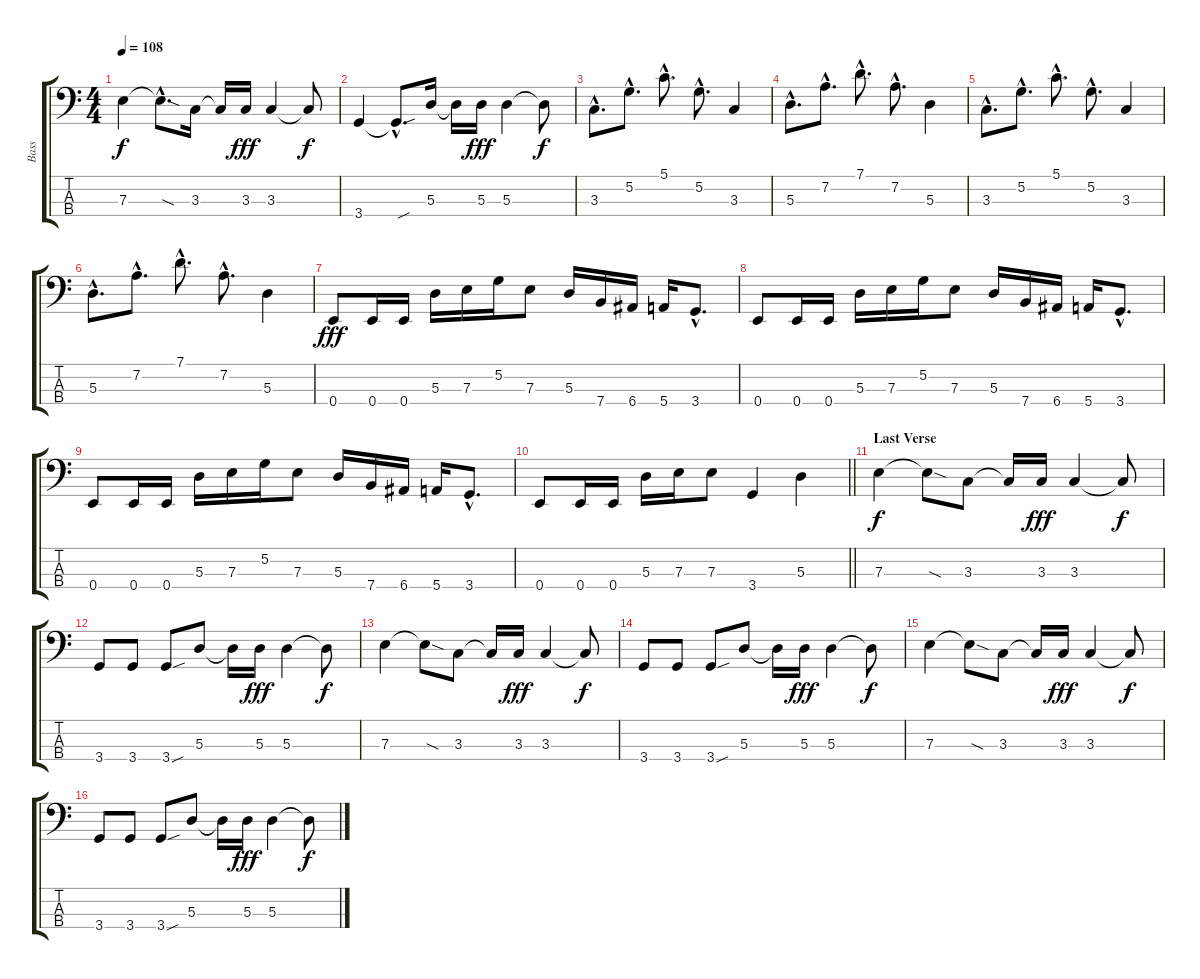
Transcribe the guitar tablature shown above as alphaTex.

\track ("Bass" "Bass") {instrument electricbassfinger}
\staff {score tabs}
\tuning (G2 D2 A1 E1) {hide}
\ts (4 4)
\tempo 108
\clef f4
\ks c
7.3.4{dy f} 7.3{sod hac t}.8{d} 3.3.16 3.3{t}.16 3.3.16{dy fff} 3.3.4 3.3{t}.8{dy f} |
3.4.4 3.4{sou hac t}.8{d} 5.3.16 5.3{t}.16 5.3.16{dy fff} 5.3.4 5.3{t}.8{dy f} |
3.3{hac}.8{d} 5.2{hac}.8{d} 5.1{hac}.8{d} 5.2{hac}.8{d} 3.3.4 |
5.3{hac}.8{d} 7.2{hac}.8{d} 7.1{hac}.8{d} 7.2{hac}.8{d} 5.3.4 |
3.3{hac}.8{d} 5.2{hac}.8{d} 5.1{hac}.8{d} 5.2{hac}.8{d} 3.3.4 |
5.3{hac}.8{d} 7.2{hac}.8{d} 7.1{hac}.8{d} 7.2{hac}.8{d} 5.3.4 |
0.4.8{dy fff} 0.4.16 0.4.16 5.3.16 7.3.16 5.2.16 7.3.8 5.3.16 7.4.16 6.4.16 5.4.16 3.4{hac}.8{d} |
0.4.8 0.4.16 0.4.16 5.3.16 7.3.16 5.2.16 7.3.8 5.3.16 7.4.16 6.4.16 5.4.16 3.4{hac}.8{d} |
0.4.8 0.4.16 0.4.16 5.3.16 7.3.16 5.2.16 7.3.8 5.3.16 7.4.16 6.4.16 5.4.16 3.4{hac}.8{d} |
\barLineRight lightlight
0.4.8 0.4.16 0.4.16 5.3.16 7.3.16 7.3.8 3.4.4 5.3.4 |
\section ("" "Last Verse")
7.3.4{dy f} 7.3{sod t}.8 3.3.8 3.3{t}.16 3.3.16{dy fff} 3.3.4 3.3{t}.8{dy f} |
3.4.8 3.4.8 3.4{sou}.8 5.3.8 5.3{t}.16 5.3.16{dy fff} 5.3.4 5.3{t}.8{dy f} |
7.3.4 7.3{sod t}.8 3.3.8 3.3{t}.16 3.3.16{dy fff} 3.3.4 3.3{t}.8{dy f} |
3.4.8 3.4.8 3.4{sou}.8 5.3.8 5.3{t}.16 5.3.16{dy fff} 5.3.4 5.3{t}.8{dy f} |
7.3.4 7.3{sod t}.8 3.3.8 3.3{t}.16 3.3.16{dy fff} 3.3.4 3.3{t}.8{dy f} |
3.4.8 3.4.8 3.4{sou}.8 5.3.8 5.3{t}.16 5.3.16{dy fff} 5.3.4 5.3{t}.8{dy f}
